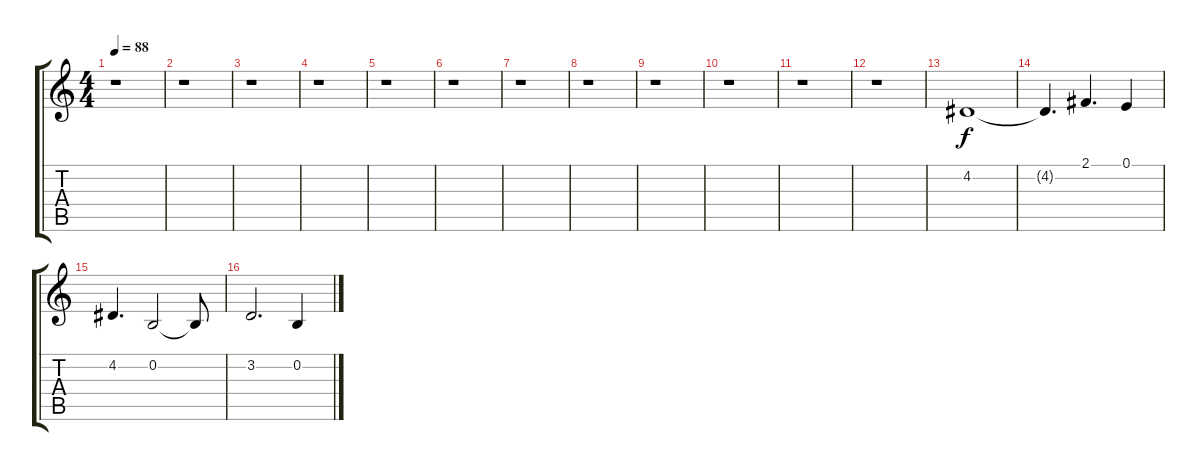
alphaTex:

\track ("          07/99" "          ") {instrument trombone}
\staff {score tabs}
\tuning (E4 B3 G3 D3 A2 E2) {hide}
\ts (4 4)
\tempo 88
\clef g2
\ks c
r.1{dy f} |
r.1 |
r.1 |
r.1 |
r.1 |
r.1 |
r.1 |
r.1 |
r.1 |
r.1 |
r.1 |
r.1 |
4.2.1{volume 10 instrument trombone} |
4.2{t}.4{d} 2.1.4{d} 0.1.4 |
4.2.4{d} 0.2.2 0.2{t}.8 |
3.2.2{d} 0.2.4
